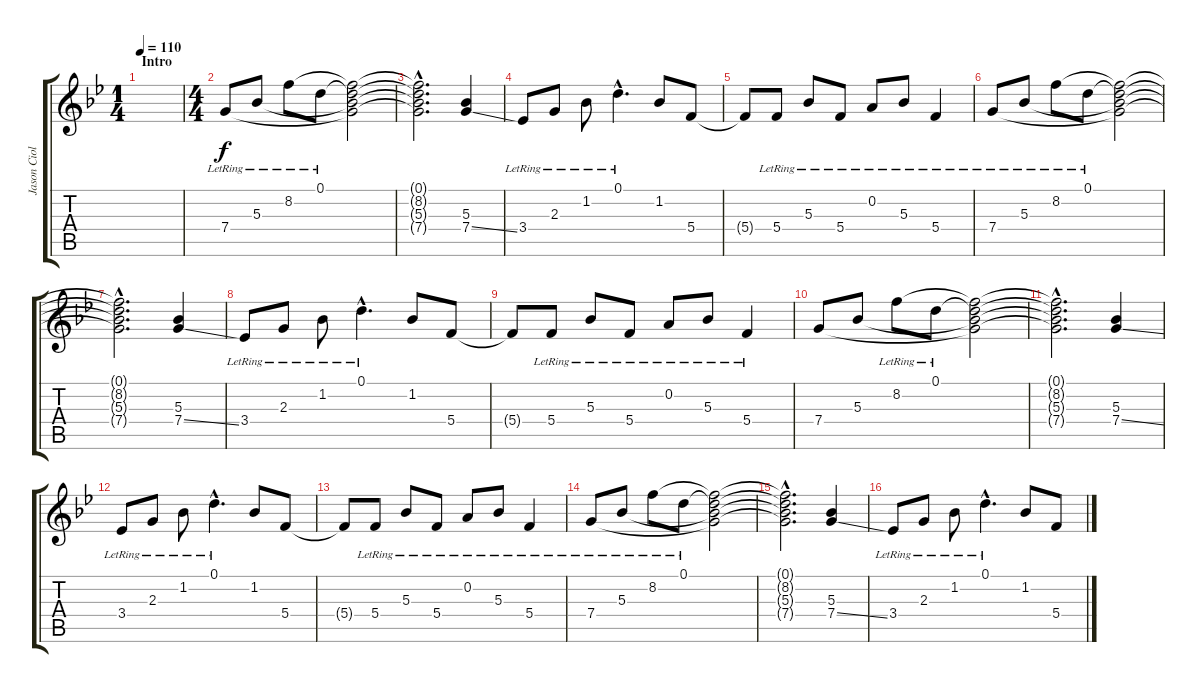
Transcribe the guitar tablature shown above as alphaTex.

\track ("Jason Ciolli(Clean)" "Jason Ciol") {instrument electricguitarjazz}
\staff {score tabs}
\tuning (D4 A3 F3 C3 G2 C2) {hide}
\ts (1 4)
\section ("" "Intro")
\tempo 110
\clef g2
\ks gminor
|
\ts (4 4)
7.4{lr}.8 5.3{lr}.8 8.2{lr}.8 0.1{lr}.8 (0.1{t} 8.2{t} 5.3{t} 7.4{t}).2 |
(0.1{hac t} 8.2{hac t} 5.3{hac t} 7.4{hac t}).2{d} (5.3 7.4{ss}).4 |
3.4{lr}.8 2.3{lr}.8 1.2{lr}.8 0.1{hac lr}.4{d} 1.2.8 5.4.8 |
5.4{t}.8 5.4{lr}.8 5.3{lr}.8 5.4{lr}.8 0.2{lr}.8 5.3{lr}.8 5.4{lr}.4 |
7.4{lr}.8 5.3{lr}.8 8.2{lr}.8 0.1{lr}.8 (0.1{t} 8.2{t} 5.3{t} 7.4{t}).2 |
(0.1{hac t} 8.2{hac t} 5.3{hac t} 7.4{hac t}).2{d} (5.3 7.4{ss}).4 |
3.4{lr}.8 2.3{lr}.8 1.2{lr}.8 0.1{hac lr}.4{d} 1.2.8 5.4.8 |
5.4{t}.8 5.4{lr}.8 5.3{lr}.8 5.4{lr}.8 0.2{lr}.8 5.3{lr}.8 5.4{lr}.4 |
7.4.8 5.3.8 8.2{lr}.8 0.1{lr}.8 (0.1{t} 8.2{t} 5.3{t} 7.4{t}).2 |
(0.1{hac t} 8.2{hac t} 5.3{hac t} 7.4{hac t}).2{d} (5.3 7.4{ss}).4 |
3.4{lr}.8 2.3{lr}.8 1.2{lr}.8 0.1{hac lr}.4{d} 1.2.8 5.4.8 |
5.4{t}.8 5.4{lr}.8 5.3{lr}.8 5.4{lr}.8 0.2{lr}.8 5.3{lr}.8 5.4{lr}.4 |
7.4{lr}.8 5.3{lr}.8 8.2{lr}.8 0.1{lr}.8 (0.1{t} 8.2{t} 5.3{t} 7.4{t}).2 |
(0.1{hac t} 8.2{hac t} 5.3{hac t} 7.4{hac t}).2{d} (5.3 7.4{ss}).4 |
3.4{lr}.8 2.3{lr}.8 1.2{lr}.8 0.1{hac lr}.4{d} 1.2.8 5.4.8
